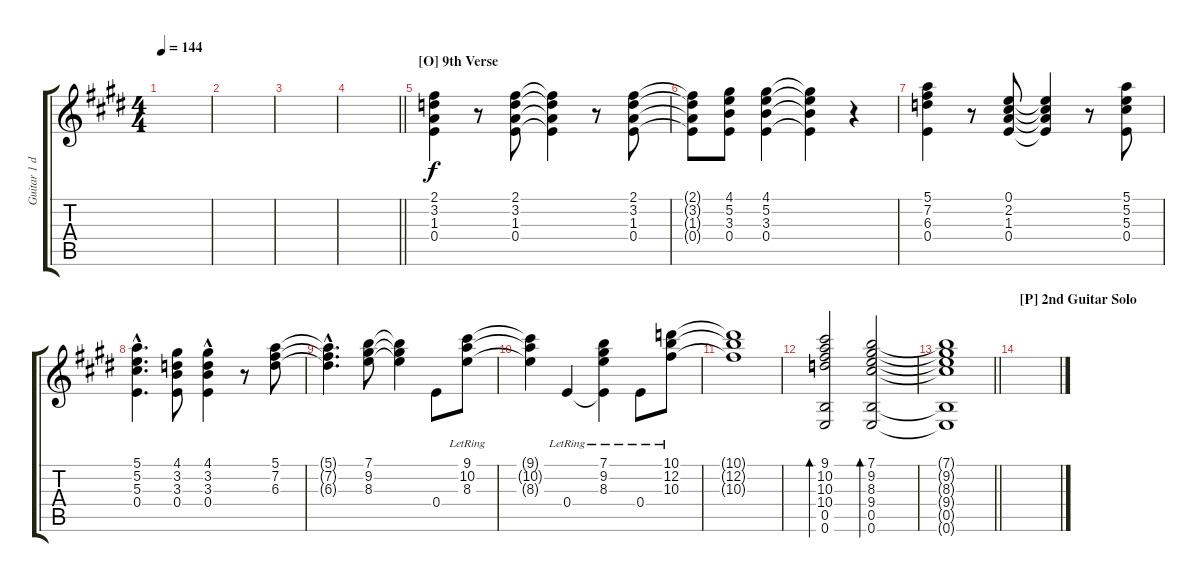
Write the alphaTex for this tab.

\track ("Guitar 1 doubled" "Guitar 1 d") {instrument acousticguitarsteel}
\staff {score tabs}
\tuning (E4 B3 Ab3 E3 B2 E2) {hide}
\ts (4 4)
\tempo 144
\clef g2
\ks e
|
|
|
\barLineRight lightlight
|
\section ("" "[O] 9th Verse")
(2.1 3.2 1.3 0.4).4{instrument acousticguitarsteel} r.8 (2.1 3.2 1.3 0.4).8 (2.1{t} 3.2{t} 1.3{t} 0.4{t}).4 r.8 (2.1 3.2 1.3 0.4).8 |
(2.1{t} 3.2{t} 1.3{t} 0.4{t}).8 (4.1 5.2 3.3 0.4).8 (4.1 5.2 3.3 0.4).4 (4.1{t} 5.2{t} 3.3{t} 0.4{t}).4 r.4 |
(5.1 7.2 6.3 0.4).4 r.8 (0.1 2.2 1.3 0.4).8 (0.1{t} 2.2{t} 1.3{t} 0.4{t}).4 r.8 (5.1 5.2 5.3 0.4).8 |
(5.1{hac} 5.2{hac} 5.3{hac} 0.4{hac}).4{d} (4.1 3.2 3.3 0.4).8 (4.1{hac} 3.2{hac} 3.3{hac} 0.4{hac}).4 r.8 (5.1 7.2 6.3).8 |
(5.1{hac t} 7.2{hac t} 6.3{hac t}).4{d} (7.1 9.2 8.3).8 (7.1{t} 9.2{t} 8.3{t}).4 0.4.8 (9.1{lr} 10.2{lr} 8.3{lr}).8 |
(9.1{t} 10.2{t} 8.3{t}).4 0.4{lr}.4 (7.1{lr} 9.2{lr} 8.3{lr} 0.4{t}).4 0.4{lr}.8 (10.1{lr} 12.2{lr} 10.3{lr}).8 |
(10.1{t} 12.2{t} 10.3{t}).1 |
(9.1 10.2 10.3 10.4 0.5 0.6).2{bd 120} (7.1 9.2 8.3 9.4 0.5 0.6).2{bd 120} |
\barLineRight lightlight
(7.1{t} 9.2{t} 8.3{t} 9.4{t} 0.5{t} 0.6{t}).1 |
\section ("" "[P] 2nd Guitar Solo")
